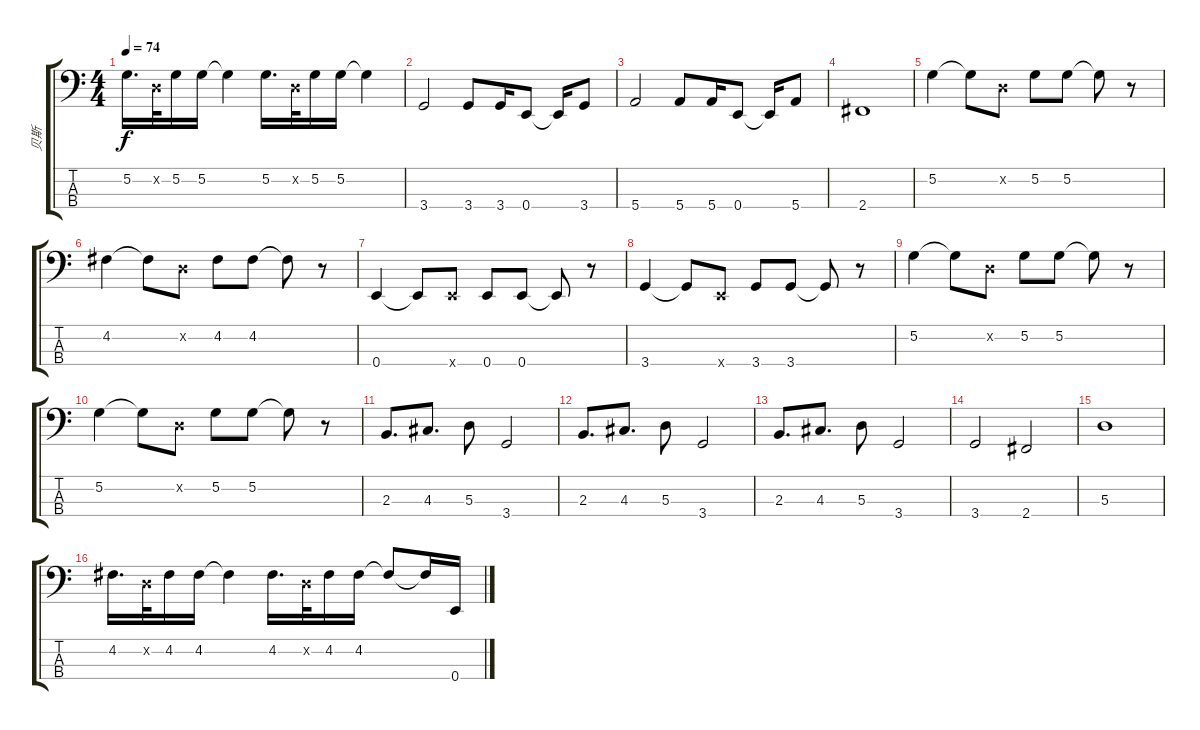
\track ("贝斯" "贝斯") {instrument electricbassfinger}
\staff {score tabs}
\tuning (G2 D2 A1 E1) {hide}
\ts (4 4)
\tempo 74
\clef f4
\ks c
5.2.16{d dy f} 0.2{x}.32 5.2.16 5.2.16 5.2{t}.4 5.2.16{d} 0.2{x}.32 5.2.16 5.2.16 5.2{t}.4 |
3.4.2 3.4.8 3.4.16 0.4.8 0.4{t}.16 3.4.8 |
5.4.2 5.4.8 5.4.16 0.4.8 0.4{t}.16 5.4.8 |
2.4.1 |
5.2.4 5.2{t}.8 0.2{x}.8 5.2.8 5.2.8 5.2{t}.8 r.8 |
4.2.4 4.2{t}.8 0.2{x}.8 4.2.8 4.2.8 4.2{t}.8 r.8 |
0.4.4 0.4{t}.8 0.4{x}.8 0.4.8 0.4.8 0.4{t}.8 r.8 |
3.4.4 3.4{t}.8 0.4{x}.8 3.4.8 3.4.8 3.4{t}.8 r.8 |
5.2.4 5.2{t}.8 0.2{x}.8 5.2.8 5.2.8 5.2{t}.8 r.8 |
5.2.4 5.2{t}.8 0.2{x}.8 5.2.8 5.2.8 5.2{t}.8 r.8 |
2.3.8{d} 4.3.8{d} 5.3.8 3.4.2 |
2.3.8{d} 4.3.8{d} 5.3.8 3.4.2 |
2.3.8{d} 4.3.8{d} 5.3.8 3.4.2 |
3.4.2 2.4.2 |
5.3.1 |
4.2.16{d} 0.2{x}.32 4.2.16 4.2.16 4.2{t}.4 4.2.16{d} 0.2{x}.32 4.2.16 4.2.16 4.2{t}.8 4.2{t}.16 0.4.16
